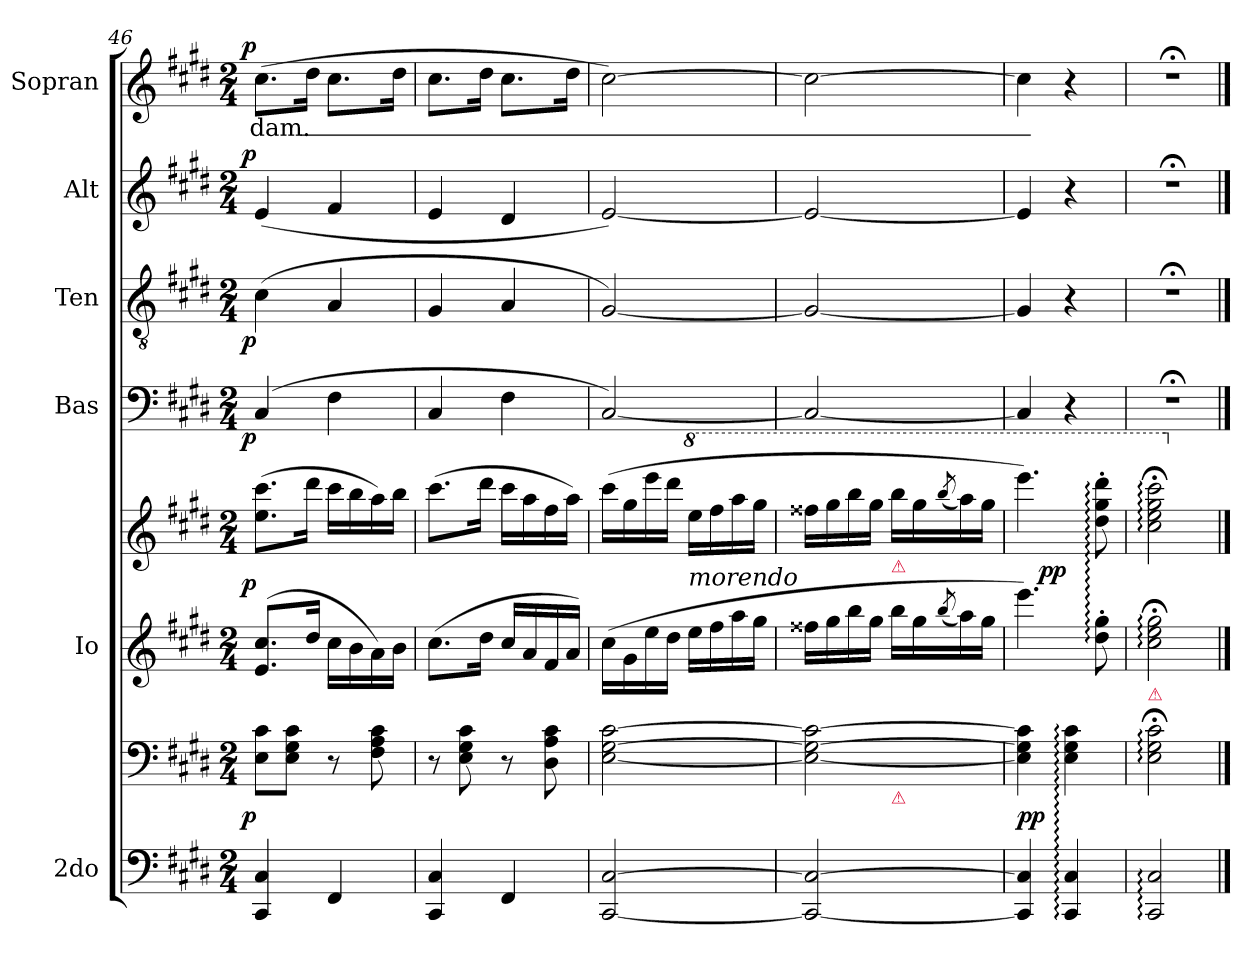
**kern	**kern	**dynam	**kern	**kern	**dynam	**kern	**dynam	**kern	**dynam	**kern	**dynam	**kern	**text	**dynam
*part6	*part6	*part6	*part5	*part5	*part5	*part4	*part4	*part3	*part3	*part2	*part2	*part1	*part1	*part1
*staff8	*staff7	*staff7/8	*staff6	*staff5	*staff5/6	*staff4	*staff4	*staff3	*staff3	*staff2	*staff2	*staff1	*staff1	*staff1
*I"2do	*	*	*I"Io	*	*	*I"Bas	*	*I"Ten	*	*I"Alt	*	*I"Sopran	*	*
*	*	*	*	*	*	*I'B	*	*	*	*I'A	*	*I'S	*	*
*clefF4	*clefF4	*	*clefG2	*clefG2	*	*clefF4	*	*clefGv2	*	*clefG2	*	*clefG2	*	*
*k[f#c#g#d#]	*k[f#c#g#d#]	*	*k[f#c#g#d#]	*k[f#c#g#d#]	*	*k[f#c#g#d#]	*	*k[f#c#g#d#]	*	*k[f#c#g#d#]	*	*k[f#c#g#d#]	*	*
*c#:	*c#:	*	*c#:	*c#:	*	*c#:	*	*c#:	*	*c#:	*	*c#:	*	*
*M2/4	*M2/4	*	*M2/4	*M2/4	*	*M2/4	*	*M2/4	*	*M2/4	*	*M2/4	*	*
=46	=46	=46	=46	=46	=46	=46	=46	=46	=46	=46	=46	=46	=46	=46
!	!	!LO:DY:rj	!	!	!LO:DY:rj	!	!LO:DY:b:rj	!	!LO:DY:b:rj	!	!LO:DY:a:rj	!	!	!LO:DY:b:rj
4CC#/ 4C#/	8E\ 8c#\L	p	(8.e/ 8.cc#/L	(8.ee\ 8.ccc#\L	p	(4C#/	p	(4c#\	p	(4e/	p	(8.cc#\L	dam._	p
.	8E\ 8G#\ 8c#\J	.	.	.	.	.	.	.	.	.	.	.	.	.
.	.	.	16dd#/Jk	16ddd#\Jk	.	.	.	.	.	.	.	16dd#\Jk	.	.
4FF#/	8r	.	16cc#\LL	16ccc#\LL	.	4F#\	.	4A/	.	4f#/	.	8.cc#\L	.	.
.	.	.	16b\	16bb\	.	.	.	.	.	.	.	.	.	.
.	8F#\ 8A\ 8c#\	.	16a\)	16aa\)	.	.	.	.	.	.	.	.	.	.
.	.	.	16b\JJ	16bb\JJ	.	.	.	.	.	.	.	16dd#\Jk	.	.
=47	=47	=47	=47	=47	=47	=47	=47	=47	=47	=47	=47	=47	=47	=47
4CC#/ 4C#/	8r	.	(8.cc#\L	(8.ccc#\L	.	4C#/	.	4G#/	.	4e/	.	8.cc#\L	.	.
.	8E\ 8G#\ 8c#\	.	.	.	.	.	.	.	.	.	.	.	.	.
.	.	.	16dd#\Jk	16ddd#\Jk	.	.	.	.	.	.	.	16dd#\Jk	.	.
4FF#/	8r	.	16cc#/LL	16ccc#\LL	.	4F#\	.	4A/	.	4d#/	.	8.cc#\L	.	.
.	.	.	16a/	16aa\	.	.	.	.	.	.	.	.	.	.
.	8D#\ 8A\ 8c#\	.	16f#/	16ff#\	.	.	.	.	.	.	.	.	.	.
.	.	.	16a/JJ)	16aa\JJ)	.	.	.	.	.	.	.	16dd#\Jk	.	.
=48	=48	=48	=48	=48	=48	=48	=48	=48	=48	=48	=48	=48	=48	=48
[2CC#/ [2C#/	[2E\ [2G#\ [2c#\	.	(16cc#\LL	(16ccc#\LL	.	[2C#/)	.	[2G#/)	.	[2e/)	.	[2cc#\)	.	.
.	.	.	16g#\	16gg#\	.	.	.	.	.	.	.	.	.	.
.	.	.	16ee\	16eee\	.	.	.	.	.	.	.	.	.	.
.	.	.	16dd#\JJ	16ddd#\JJ	.	.	.	.	.	.	.	.	.	.
*	*	*	*	*8va	*	*	*	*	*	*	*	*	*	*
!	!	!	!LO:TX:a:i:t=morendo	!	!	!	!	!	!	!	!	!	!	!
.	.	.	16ee\LL	16eee\LL	.	.	.	.	.	.	.	.	.	.
.	.	.	16ff#\	16fff#\	.	.	.	.	.	.	.	.	.	.
.	.	.	16aa\	16aaa\	.	.	.	.	.	.	.	.	.	.
.	.	.	16gg#\JJ	16ggg#\JJ	.	.	.	.	.	.	.	.	.	.
=49	=49	=49	=49	=49	=49	=49	=49	=49	=49	=49	=49	=49	=49	=49
*	*^	*	*	*	*	*	*	*	*	*	*	*	*	*
2CC#_/ 2C#_/	2E_\ 2G#_\ 2c#_\	4ryy	.	16ff##X\LL	16fff##X\LL	.	2C#/_	.	2G#/_	.	2e/_	.	2cc#\_	.	.
.	.	.	.	16gg#\	16ggg#\	.	.	.	.	.	.	.	.	.	.
.	.	.	.	16bb\	16bbb\	.	.	.	.	.	.	.	.	.	.
.	.	.	.	16gg#\JJ	16ggg#\JJ	.	.	.	.	.	.	.	.	.	.
!	!	!	!	!	!LO:TX:b:color=crimson:t=⚠	!	!	!	!	!	!	!	!	!	!
!	!	!LO:TX:b:color=crimson:t=⚠	!	!	!	!	!	!	!	!	!	!	!	!	!
.	.	4ryy	.	16bb\LL	16bbb\LL	.	.	.	.	.	.	.	.	.	.
.	.	.	.	16gg#\	16ggg#\	.	.	.	.	.	.	.	.	.	.
.	.	.	.	(8qbb/	(8qbbb/	.	.	.	.	.	.	.	.	.	.
.	.	.	.	16aa\)	16aaa\)	.	.	.	.	.	.	.	.	.	.
.	.	.	.	16gg#\JJ	16ggg#\JJ	.	.	.	.	.	.	.	.	.	.
*	*v	*v	*	*	*	*	*	*	*	*	*	*	*	*	*
=50	=50	=50	=50	=50	=50	=50	=50	=50	=50	=50	=50	=50	=50	=50
*	*	*	*	*^	*	*	*	*	*	*	*	*	*	*
4CC#]/ 4C#]/	4E]\ 4G#]\ 4c#]\	pp	4.eee\)	4.eeee\)	4ryy	.	4C#/]	.	4G#/]	.	4e/]	.	4cc#\]	.	.
!	!	!	!	!	!	!LO:DY:rj	!	!	!	!	!	!	!	!	!
4CC#::/ 4C#::/	4E::\ 4G#::\ 4c#::\	.	.	.	4ryy	pp	4r	.	4r	.	4r	.	4r	.	.
.	.	.	8dd#::'\ 8gg#::'\	8ddd#::'\ 8ggg#::'\ 8dddd#::'\	.	.	.	.	.	.	.	.	.	.	.
=51	=51	=51	=51	=51	=51	=51	=51	=51	=51	=51	=51	=51	=51	=51	=51
!	!	!	!	!LO:TX:a:color=crimson:t=⚠	!	!	!	!	!	!	!	!	!	!	!
!	!LO:TX:a:color=crimson:t=⚠	!	!	!	!	!	!	!	!	!	!	!	!	!	!
*	*	*	*	*v	*v	*	*	*	*	*	*	*	*	*	*
2CC#:/ 2C#:/	2E;<:\ 2G#;<:\ 2c#;<:\	.	2cc#;<:\ 2ee;<:\ 2gg#;<:\	2ccc#;<:\ 2eee;<:\ 2ggg#;<:\ 2cccc#;<:\	.	2r;<	.	2r;<	.	2r;<	.	2r;<	.	.
*	*	*	*	*X8va	*	*	*	*	*	*	*	*	*	*
==	==	==	==	==	==	==	==	==	==	==	==	==	==	==
*-	*-	*-	*-	*-	*-	*-	*-	*-	*-	*-	*-	*-	*-	*-
